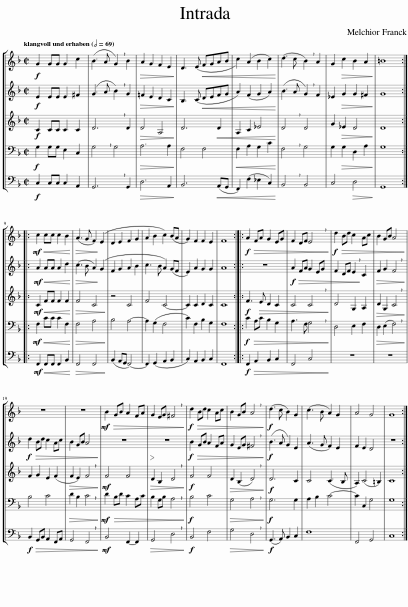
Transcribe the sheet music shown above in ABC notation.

X:1
%%score { 1 | 2 | 3 | 4 | 5 }
L:1/8
Q:1/2=69
M:2/2
I:linebreak $
K:F
V:1 treble
V:2 treble
V:3 treble
V:4 bass
V:5 bass
V:1
!f! G2 GG G2 c2 | (B3 A !breath!G2) B2 |!>(! A2 G2 F2 E2!>)! | D3 (E!<(! FGAB | c2) (A2 B2 c2)!<)! | %5
 (d3 c !breath!B2) A2 | G2!>(! c2 B2 A2!>)! | =B8 ::$!mf! c2!<(! cc c2 B2!<)! |!>(! (A3 G F2)!>)! (E2 | %10
 D2 E2 F2 G2 | A2 B2 c2) (BA | G2) F2 F2 E2 | F8 ::!f! A2!>(! FA G2 EG | %15
 F2 DF !breath!E4!>)! |!f! d2!>(! Bd c2 Ac | B2 GB A4!>)! |$ z8 | z8 | %20
!mf! B2!>(! GB A2 FA | G2 EG !breath!^F4!>)! |!f! d2!>(! Bd c2 Ac | B2 GB !breath!A4!>)! |!f! (d3 c B2) G2 | %25
 (c3 B A2) G2 | A4 G4 | G8 :| %28
V:2
!f! E2 EE E2 ^F2 | (G3 A !breath!B2) G2 |!>(! =F2 E2 D2 C2!>)! | B,3 (C!<(! DEFG | A2) (F2 G2 A2)!<)! | %5
 (B3 A !breath!G2) F2 | _E2!>(! G2 G2 ^F2!>)! | G8 ::$!mf! A2!<(! AA A2 d2!<)! |!>(! (c3 B A2)!>)! (G2 | %10
 F2 G2 A2 B2 | c3 B A2) (GF | E2) A2 G2 G2 | A8 :: z8 | %15
!f! A2!>(! FA G2 EG | F2 DF !breath!E2!>)! C2 |!>(! F2 G2 !breath!F4!>)! |$!f! d2!>(! Bd c2 Ac | B2 GB A4!>)! | %20
 z8 |!>(! z8!>)! |!f! B2!>(! GB A2 FA | G2 EG !breath!^F4!>)! |!f! (B3 A G2) E2 | %25
 (A3 G F2) E2 | F2 E2 D4 | z8 :| %28
V:3
!f! C2 CC C2 C2 | !breath!D6 D2 |!>(! D4 A,4!>)! | D6!<(! D2 | A,2 C2 _E4!<)! | %5
 !breath!D4 D4 | G2!>(! _E2 D4!>)! | D8 ::$!mf! C2!<(! FF F2 F2!<)! |!>(! F4 C4!>)! | %10
 z4 C4 | F4 C4- | C2 C2 D2 C2 | C8 ::!f! F3!>(! E D2 C2 | %15
 C4 !breath!C4!>)! | D4 G,2 A,2 |!>(! D2 G,2 !breath!C4!>)! |$ F2 G2 E2 (F2 |!>(! F2 E2) !breath!F4!>)! | %20
!mf! F4 F4 |!>(! D2 B,2 !breath!D4!>)! |!f! F4 F4 |!>(! D2 (B,2 !breath!D4)!>)! |!f! D6 C2 | %25
 C4 (C3 B, | A,2) (C4 =B,2) | C8 :| %28
V:4
!f! G,2 G,G, E,2 C,2 | !breath!G,4 G,4 |!>(! A,6 A,2!>)! | F,4 F,4 |!<(! F,2 A,2 G,2 C2!<)! | %5
 !breath!F,4 G,4 | G,2!>(! G,2 D,2 A,2!>)! | G,8 ::$!mf! F,2!<(! CC C2 F,2!<)! |!>(! F,4 A,4!>)! | %10
 B,4 A,4- | A,2 (G,2 F,4 | C2) F,2 B,2 G,2 | F,8 ::!f! C2!>(! A,C B,2 G,2 | %15
 A,3 F, !breath!G,4!>)! | D,4 E,2 F,2 |!>(! D,2 (E,2 !breath!F,4)!>)! |$ B,4 C4 |!>(! D2 B,2 !breath!C4!>)! | %20
!mf! D2!>(! B,D C2 A,C | B,2 G,B, !breath!A,4!>)! |!f! B,4 C4 |!>(! G,4 !breath!A,4!>)! |!f! G,6 G,2 | %25
 A,2 B,2 C4- | C2 C,2 G,4 | G,8 :| %28
V:5
!f! C,2 C,C, C,2 A,,2 | !breath!G,,6 G,,2 |!>(! D,6 A,,2!>)! | B,,6!<(! (A,,G,, | F,,2) (F,2 _E,2 C,2)!<)! | %5
 !breath!B,,4 B,,4 | C,4!>(! D,4!>)! | G,,8 ::$!mf! F,,2!<(! F,,F,, F,,2 B,,2!<)! |!>(! F,,4 F,,4!>)! | %10
 (B,,2 A,,G,, F,,4-) | F,,2 (G,,2 A,,2 B,,2 | C,2) A,,2 B,,2 C,2 | F,,8 ::!f! F,,2!>(! A,,2 B,,2 C,2 | %15
 F,,4 C,4!>)! | z8 | z8 |$!f! B,,2!>(! G,,B,, A,,2 F,,A,, | G,,4 !breath!F,,4!>)! | %20
!mf! B,,4 F,,2- F,,2 |!>(! G,,4 !breath!D,4!>)! |!f! B,,4 F,4 |!>(! G,4 !breath!D,4!>)! |!f! (G,,3 A,,) B,,2 C,2 | %25
 F,8 | F,,4 G,,4 | C,8 :| %28
